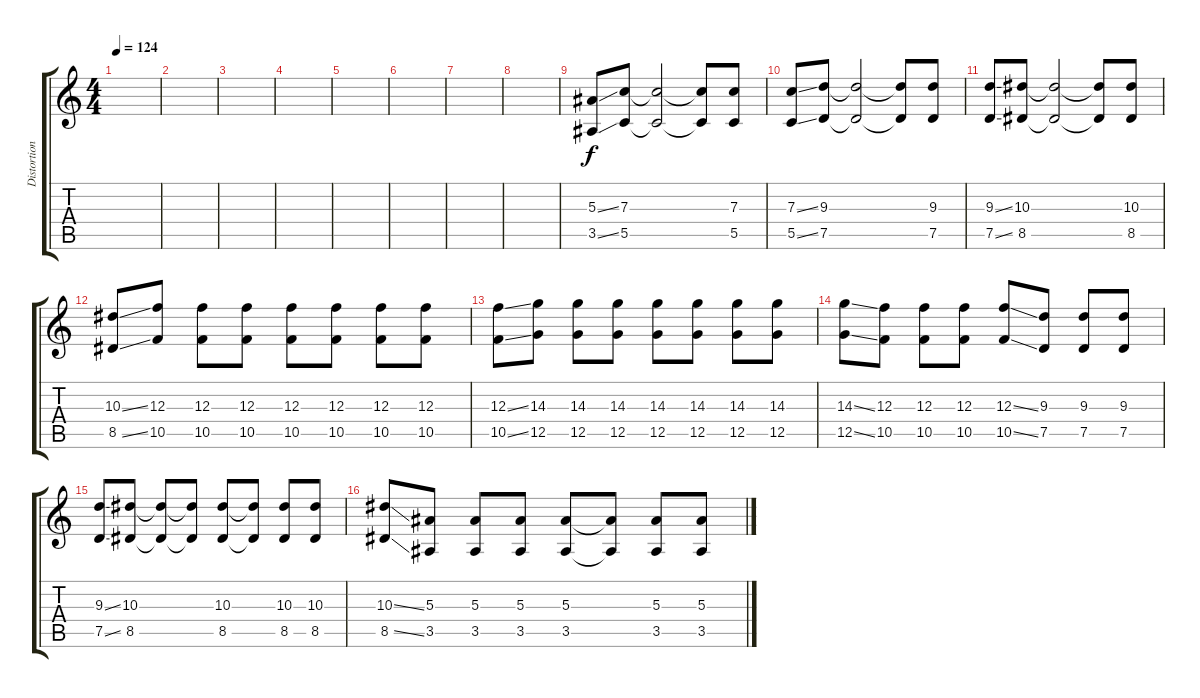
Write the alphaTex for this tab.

\track ("Distortion" "Distortion") {instrument distortionguitar}
\staff {score tabs}
\tuning (D4 A3 F3 C3 G2 C2) {hide}
\ts (4 4)
\tempo 124
\clef g2
\ks c
|
|
|
|
|
|
|
|
(5.3{ss} 3.5{ss}).8 (7.3 5.5).8 (7.3{t} 5.5{t}).2 (7.3{t} 5.5{t}).8 (7.3 5.5).8 |
(7.3{ss} 5.5{ss}).8 (9.3 7.5).8 (9.3{t} 7.5{t}).2 (9.3{t} 7.5{t}).8 (9.3 7.5).8 |
(9.3{ss} 7.5{ss}).8 (10.3 8.5).8 (10.3{t} 8.5{t}).2 (10.3{t} 8.5{t}).8 (10.3 8.5).8 |
(10.3{ss} 8.5{ss}).8 (12.3 10.5).8 (12.3 10.5).8 (12.3 10.5).8 (12.3 10.5).8 (12.3 10.5).8 (12.3 10.5).8 (12.3 10.5).8 |
(12.3{ss} 10.5{ss}).8 (14.3 12.5).8 (14.3 12.5).8 (14.3 12.5).8 (14.3 12.5).8 (14.3 12.5).8 (14.3 12.5).8 (14.3 12.5).8 |
(14.3{ss} 12.5{ss}).8 (12.3 10.5).8 (12.3 10.5).8 (12.3 10.5).8 (12.3{ss} 10.5{ss}).8 (9.3 7.5).8 (9.3 7.5).8 (9.3 7.5).8 |
(9.3{ss} 7.5{ss}).8 (10.3 8.5).8 (10.3{t} 8.5{t}).8 (10.3{t} 8.5{t}).8 (10.3 8.5).8 (10.3{t} 8.5{t}).8 (10.3 8.5).8 (10.3 8.5).8 |
(10.3{ss} 8.5{ss}).8 (5.3 3.5).8 (5.3 3.5).8 (5.3 3.5).8 (5.3 3.5).8 (5.3{t} 3.5{t}).8 (5.3 3.5).8 (5.3 3.5).8
